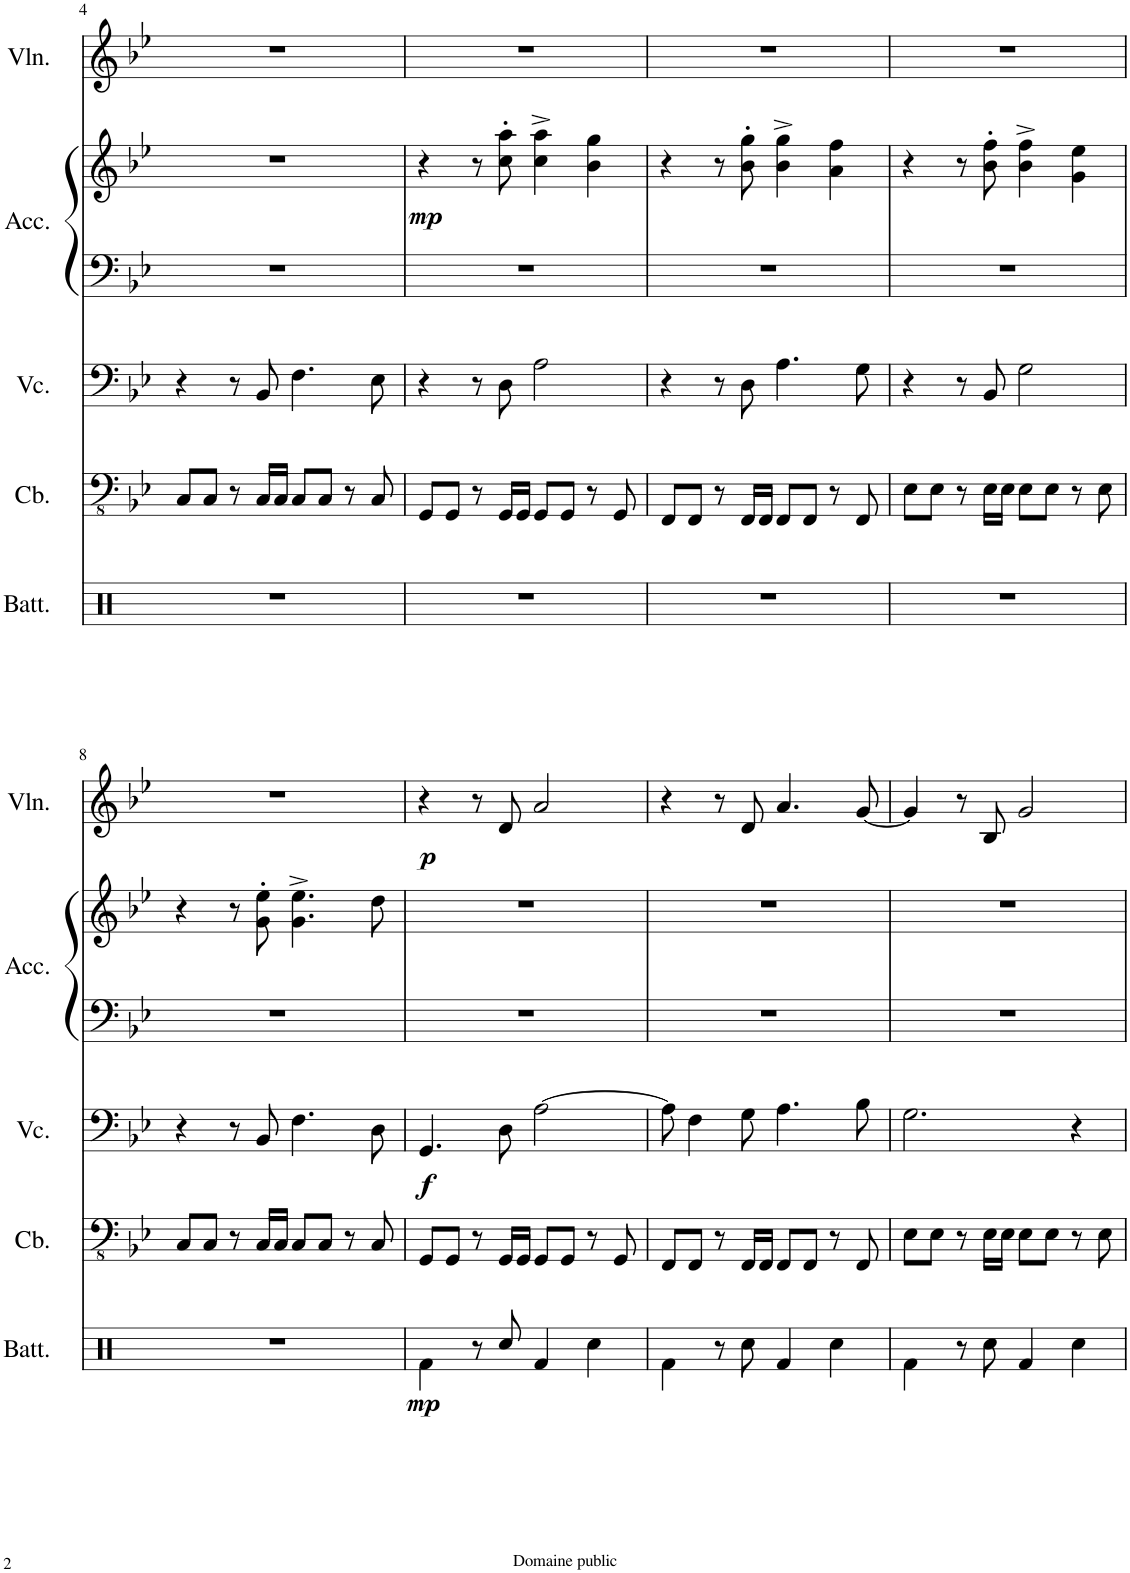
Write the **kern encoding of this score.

**kern	**dynam	**kern	**kern	**dynam	**kern	**kern	**dynam	**kern	**dynam
*part5	*part5	*part4	*part3	*part3	*part2	*part2	*part2	*part1	*part1
*staff6	*staff6	*staff5	*staff4	*staff4	*staff3	*staff2	*staff2/3	*staff1	*staff1
*I"Batterie	*	*I"Contrebasse	*I"Violoncelle	*	*I"Accordéon	*	*	*I"Violon	*
*I'Batt.	*	*I'Cb.	*I'Vc.	*	*I'Acc.	*	*	*I'Vln.	*
!!LO:PB:g=z
*clefX	*	*clefFv4	*clefF4	*	*clefF4	*clefG2	*	*clefG2	*
*	*	*Trd7c12	*	*	*	*	*	*	*
*k[]	*	*k[b-e-]	*k[b-e-]	*	*k[b-e-]	*k[b-e-]	*	*k[b-e-]	*
*M4/4	*	*M4/4	*M4/4	*	*M4/4	*M4/4	*	*M4/4	*
=4	=4	=4	=4	=4	=4	=4	=4	=4	=4
1r	.	8CC/L	4r	.	1r	1r	.	1r	.
.	.	8CC/J	.	.	.	.	.	.	.
.	.	8r	8r	.	.	.	.	.	.
.	.	16CC/LL	8BB-/	.	.	.	.	.	.
.	.	16CC/JJ	.	.	.	.	.	.	.
.	.	8CC/L	4.F\	.	.	.	.	.	.
.	.	8CC/J	.	.	.	.	.	.	.
.	.	8r	.	.	.	.	.	.	.
.	.	8CC/	8E-\	.	.	.	.	.	.
=5	=5	=5	=5	=5	=5	=5	=5	=5	=5
!	!	!	!	!	!	!	!LO:DY:b	!	!
1r	.	8GGG/L	4r	.	1r	4r	mp	1r	.
.	.	8GGG/J	.	.	.	.	.	.	.
.	.	8r	8r	.	.	8r	.	.	.
.	.	16GGG/LL	8D\	.	.	8cc\' 8aa\'	.	.	.
.	.	16GGG/JJ	.	.	.	.	.	.	.
.	.	8GGG/L	2A\	.	.	4cc\^ 4aa\^	.	.	.
.	.	8GGG/J	.	.	.	.	.	.	.
.	.	8r	.	.	.	4b-\ 4gg\	.	.	.
.	.	8GGG/	.	.	.	.	.	.	.
=6	=6	=6	=6	=6	=6	=6	=6	=6	=6
1r	.	8FFF/L	4r	.	1r	4r	.	1r	.
.	.	8FFF/J	.	.	.	.	.	.	.
.	.	8r	8r	.	.	8r	.	.	.
.	.	16FFF/LL	8D\	.	.	8b-\' 8gg\'	.	.	.
.	.	16FFF/JJ	.	.	.	.	.	.	.
.	.	8FFF/L	4.A\	.	.	4b-\^ 4gg\^	.	.	.
.	.	8FFF/J	.	.	.	.	.	.	.
.	.	8r	.	.	.	4a\ 4ff\	.	.	.
.	.	8FFF/	8G\	.	.	.	.	.	.
=7	=7	=7	=7	=7	=7	=7	=7	=7	=7
1r	.	8EE-\L	4r	.	1r	4r	.	1r	.
.	.	8EE-\J	.	.	.	.	.	.	.
.	.	8r	8r	.	.	8r	.	.	.
.	.	16EE-\LL	8BB-/	.	.	8b-\' 8ff\'	.	.	.
.	.	16EE-\JJ	.	.	.	.	.	.	.
.	.	8EE-\L	2G\	.	.	4b-\^ 4ff\^	.	.	.
.	.	8EE-\J	.	.	.	.	.	.	.
.	.	8r	.	.	.	4g\ 4ee-\	.	.	.
.	.	8EE-\	.	.	.	.	.	.	.
!!LO:LB:g=z
=8	=8	=8	=8	=8	=8	=8	=8	=8	=8
1r	.	8CC/L	4r	.	1r	4r	.	1r	.
.	.	8CC/J	.	.	.	.	.	.	.
.	.	8r	8r	.	.	8r	.	.	.
.	.	16CC/LL	8BB-/	.	.	8g\' 8ee-\'	.	.	.
.	.	16CC/JJ	.	.	.	.	.	.	.
.	.	8CC/L	4.F\	.	.	4.g\^ 4.ee-\^	.	.	.
.	.	8CC/J	.	.	.	.	.	.	.
.	.	8r	.	.	.	.	.	.	.
.	.	8CC/	8D\	.	.	8dd\	.	.	.
=9	=9	=9	=9	=9	=9	=9	=9	=9	=9
!	!LO:DY:b	!	!	!LO:DY:b	!	!	!	!	!LO:DY:b
4Rf\	mp	8GGG/L	4.GG/	f	1r	1r	.	4r	p
.	.	8GGG/J	.	.	.	.	.	.	.
8r	.	8r	.	.	.	.	.	8r	.
8Rcc/	.	16GGG/LL	8D\	.	.	.	.	8d/	.
.	.	16GGG/JJ	.	.	.	.	.	.	.
4Rf/	.	8GGG/L	[2A\	.	.	.	.	2a/	.
.	.	8GGG/J	.	.	.	.	.	.	.
4Rcc\	.	8r	.	.	.	.	.	.	.
.	.	8GGG/	.	.	.	.	.	.	.
=10	=10	=10	=10	=10	=10	=10	=10	=10	=10
4Rf\	.	8FFF/L	8A\]	.	1r	1r	.	4r	.
.	.	8FFF/J	4F\	.	.	.	.	.	.
8r	.	8r	.	.	.	.	.	8r	.
8Rcc\	.	16FFF/LL	8G\	.	.	.	.	8d/	.
.	.	16FFF/JJ	.	.	.	.	.	.	.
4Rf/	.	8FFF/L	4.A\	.	.	.	.	4.a/	.
.	.	8FFF/J	.	.	.	.	.	.	.
4Rcc\	.	8r	.	.	.	.	.	.	.
.	.	8FFF/	8B-\	.	.	.	.	[8g/	.
=11	=11	=11	=11	=11	=11	=11	=11	=11	=11
4Rf\	.	8EE-\L	2.G\	.	1r	1r	.	4g/]	.
.	.	8EE-\J	.	.	.	.	.	.	.
8r	.	8r	.	.	.	.	.	8r	.
8Rcc\	.	16EE-\LL	.	.	.	.	.	8B-/	.
.	.	16EE-\JJ	.	.	.	.	.	.	.
4Rf/	.	8EE-\L	.	.	.	.	.	2g/	.
.	.	8EE-\J	.	.	.	.	.	.	.
4Rcc\	.	8r	4r	.	.	.	.	.	.
.	.	8EE-\	.	.	.	.	.	.	.
=	=	=	=	=	=	=	=	=	=
*-	*-	*-	*-	*-	*-	*-	*-	*-	*-
